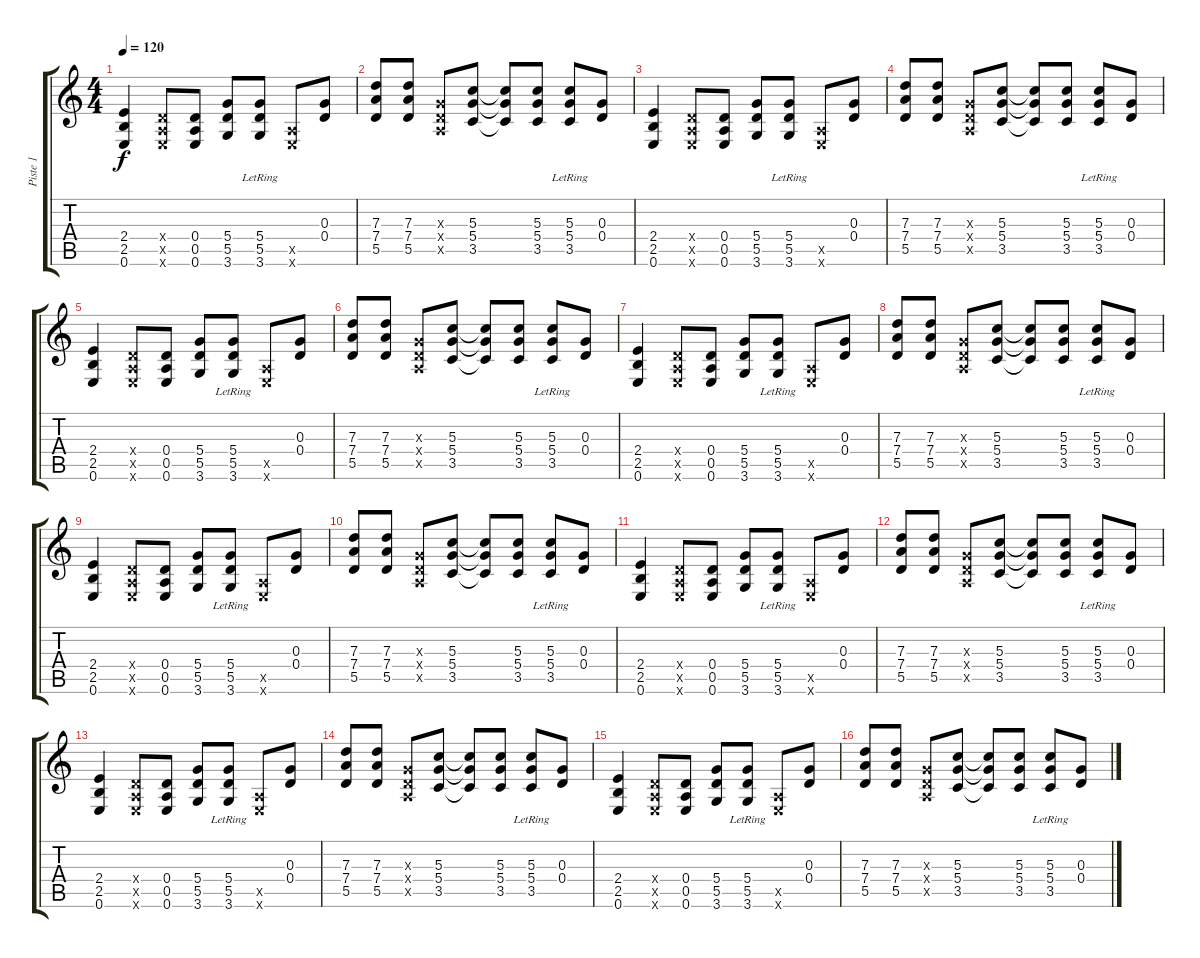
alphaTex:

\track ("Piste 1" "Piste 1") {instrument acousticguitarnylon}
\staff {score tabs}
\tuning (E4 B3 G3 D3 A2 E2) {hide}
\ts (4 4)
\tempo 120
\clef g2
\ks c
(2.4 2.5 0.6).4{dy f} (0.4{x} 0.5{x} 0.6{x}).8 (0.4 0.5 0.6).8 (5.4 5.5 3.6).8 (5.4{lr} 5.5 3.6).8 (0.5{x} 0.6{x}).8 (0.3 0.4).8 |
(7.3 7.4 5.5).8 (7.3 7.4 5.5).8 (0.3{x} 0.4{x} 0.5{x}).8 (5.3 5.4 3.5).8 (5.3{t} 5.4{t} 3.5{t}).8 (5.3 5.4 3.5).8 (5.3 5.4 3.5{lr}).8 (0.3 0.4).8 |
(2.4 2.5 0.6).4 (0.4{x} 0.5{x} 0.6{x}).8 (0.4 0.5 0.6).8 (5.4 5.5 3.6).8 (5.4{lr} 5.5 3.6).8 (0.5{x} 0.6{x}).8 (0.3 0.4).8 |
(7.3 7.4 5.5).8 (7.3 7.4 5.5).8 (0.3{x} 0.4{x} 0.5{x}).8 (5.3 5.4 3.5).8 (5.3{t} 5.4{t} 3.5{t}).8 (5.3 5.4 3.5).8 (5.3 5.4 3.5{lr}).8 (0.3 0.4).8 |
(2.4 2.5 0.6).4 (0.4{x} 0.5{x} 0.6{x}).8 (0.4 0.5 0.6).8 (5.4 5.5 3.6).8 (5.4{lr} 5.5 3.6).8 (0.5{x} 0.6{x}).8 (0.3 0.4).8 |
(7.3 7.4 5.5).8 (7.3 7.4 5.5).8 (0.3{x} 0.4{x} 0.5{x}).8 (5.3 5.4 3.5).8 (5.3{t} 5.4{t} 3.5{t}).8 (5.3 5.4 3.5).8 (5.3 5.4 3.5{lr}).8 (0.3 0.4).8 |
(2.4 2.5 0.6).4 (0.4{x} 0.5{x} 0.6{x}).8 (0.4 0.5 0.6).8 (5.4 5.5 3.6).8 (5.4{lr} 5.5 3.6).8 (0.5{x} 0.6{x}).8 (0.3 0.4).8 |
(7.3 7.4 5.5).8 (7.3 7.4 5.5).8 (0.3{x} 0.4{x} 0.5{x}).8 (5.3 5.4 3.5).8 (5.3{t} 5.4{t} 3.5{t}).8 (5.3 5.4 3.5).8 (5.3 5.4 3.5{lr}).8 (0.3 0.4).8 |
(2.4 2.5 0.6).4 (0.4{x} 0.5{x} 0.6{x}).8 (0.4 0.5 0.6).8 (5.4 5.5 3.6).8 (5.4{lr} 5.5 3.6).8 (0.5{x} 0.6{x}).8 (0.3 0.4).8 |
(7.3 7.4 5.5).8 (7.3 7.4 5.5).8 (0.3{x} 0.4{x} 0.5{x}).8 (5.3 5.4 3.5).8 (5.3{t} 5.4{t} 3.5{t}).8 (5.3 5.4 3.5).8 (5.3 5.4 3.5{lr}).8 (0.3 0.4).8 |
(2.4 2.5 0.6).4 (0.4{x} 0.5{x} 0.6{x}).8 (0.4 0.5 0.6).8 (5.4 5.5 3.6).8 (5.4{lr} 5.5 3.6).8 (0.5{x} 0.6{x}).8 (0.3 0.4).8 |
(7.3 7.4 5.5).8 (7.3 7.4 5.5).8 (0.3{x} 0.4{x} 0.5{x}).8 (5.3 5.4 3.5).8 (5.3{t} 5.4{t} 3.5{t}).8 (5.3 5.4 3.5).8 (5.3 5.4 3.5{lr}).8 (0.3 0.4).8 |
(2.4 2.5 0.6).4{volume 5} (0.4{x} 0.5{x} 0.6{x}).8 (0.4 0.5 0.6).8 (5.4 5.5 3.6).8 (5.4{lr} 5.5 3.6).8 (0.5{x} 0.6{x}).8 (0.3 0.4).8 |
(7.3 7.4 5.5).8 (7.3 7.4 5.5).8 (0.3{x} 0.4{x} 0.5{x}).8 (5.3 5.4 3.5).8 (5.3{t} 5.4{t} 3.5{t}).8 (5.3 5.4 3.5).8 (5.3 5.4 3.5{lr}).8 (0.3 0.4).8 |
(2.4 2.5 0.6).4 (0.4{x} 0.5{x} 0.6{x}).8 (0.4 0.5 0.6).8 (5.4 5.5 3.6).8 (5.4{lr} 5.5 3.6).8 (0.5{x} 0.6{x}).8 (0.3 0.4).8 |
(7.3 7.4 5.5).8 (7.3 7.4 5.5).8 (0.3{x} 0.4{x} 0.5{x}).8 (5.3 5.4 3.5).8 (5.3{t} 5.4{t} 3.5{t}).8 (5.3 5.4 3.5).8 (5.3 5.4 3.5{lr}).8 (0.3 0.4).8
